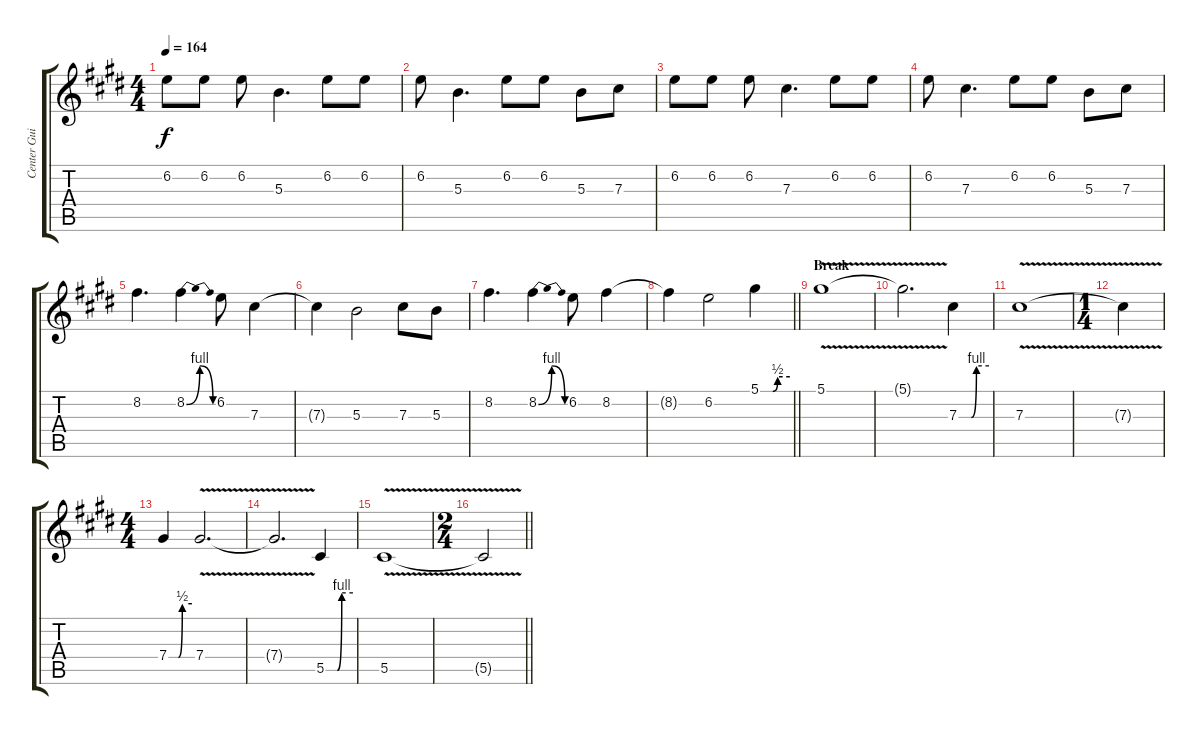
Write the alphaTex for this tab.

\track ("Center Guitar I" "Center Gui") {instrument distortionguitar}
\staff {score tabs}
\tuning (Eb4 Bb3 Gb3 Db3 Ab2 Db2) {hide}
\ts (4 4)
\tempo 164
\clef g2
\ks e
6.2.8{dy f} 6.2.8 6.2.8 5.3.4{d} 6.2.8 6.2.8 |
6.2.8 5.3.4{d} 6.2.8 6.2.8 5.3.8 7.3.8 |
6.2.8 6.2.8 6.2.8 7.3.4{d} 6.2.8 6.2.8 |
6.2.8 7.3.4{d} 6.2.8 6.2.8 5.3.8 7.3.8 |
8.2.4{d} 8.2{be (bendrelease 0 0 15 4 45 4 60 0)}.4 6.2.8 7.3.4 |
7.3{t}.4 5.3.2 7.3.8 5.3.8 |
8.2.4{d} 8.2{be (bendrelease 0 0 15 4 45 4 60 0)}.4 6.2.8 8.2.4 |
\barLineRight lightlight
8.2{t}.4 6.2.2 5.1{be (custom 0 0 25 0 35 2 60 2)}.4 |
\section ("" "Break")
5.1{v}.1 |
5.1{t}.2{d} 7.3{be (custom 0 0 25 0 35 4 60 4)}.4 |
7.3{v}.1 |
\ts (1 4)
7.3{t}.4 |
\ts (4 4)
7.4{be (custom 0 0 25 0 35 2 60 2)}.4 7.4{v}.2{d} |
7.4{t}.2{d} 5.5{be (custom 0 0 25 0 35 4 60 4)}.4 |
5.5{v}.1 |
\ts (2 4)
\barLineRight lightlight
5.5{t}.2
